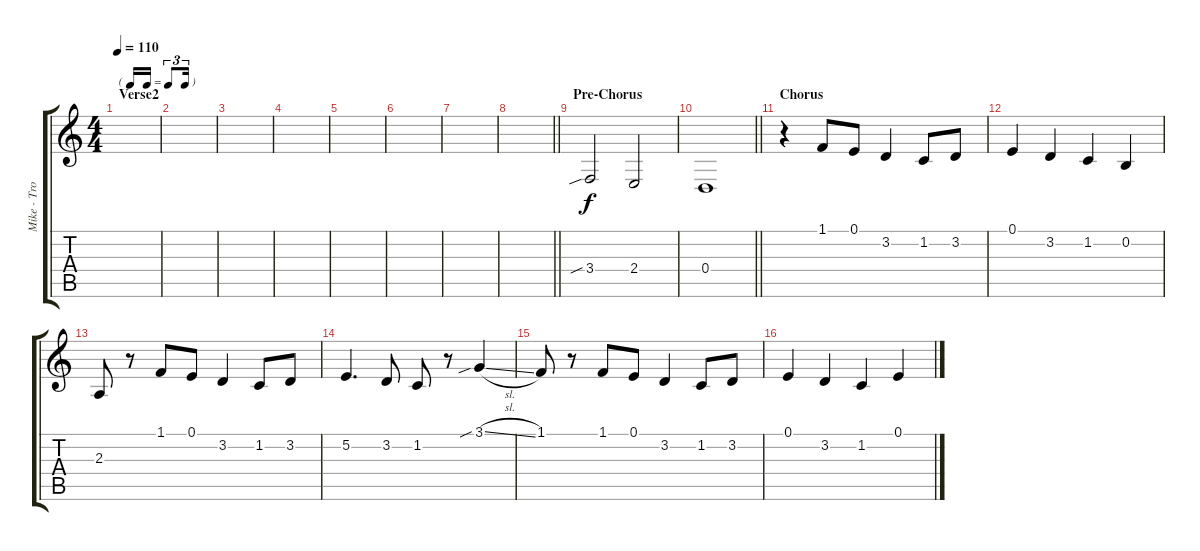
\track ("Mike - Trombone" "Mike - Tro") {instrument trombone}
\staff {score tabs}
\tuning (E4 B3 G3 D3 A2 E2) {hide}
\ts (4 4)
\tf triplet16th
\section ("" "Verse2")
\tempo 110
\clef g2
\ks c
|
|
|
|
|
|
|
\barLineRight lightlight
|
\section ("" "Pre-Chorus")
3.4{sib}.2 2.4.2 |
\barLineRight lightlight
0.4.1 |
\section ("" "Chorus")
r.4 1.1.8 0.1.8 3.2.4 1.2.8 3.2.8 |
0.1.4 3.2.4 1.2.4 0.2.4 |
2.3.8 r.8 1.1.8 0.1.8 3.2.4 1.2.8 3.2.8 |
5.2.4{d} 3.2.8 1.2.8 r.8 3.1{sib sl}.4 |
1.1.8 r.8 1.1.8 0.1.8 3.2.4 1.2.8 3.2.8 |
0.1.4 3.2.4 1.2.4 0.1.4
